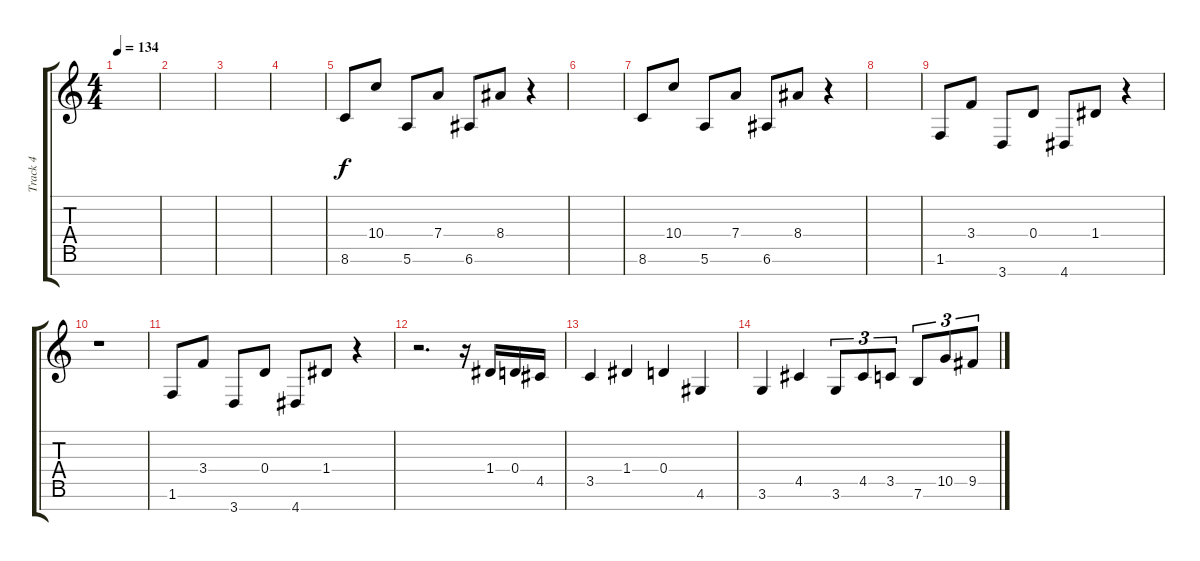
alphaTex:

\track ("Track 4" "Track 4") {instrument slapbass2}
\staff {score tabs}
\tuning (E4 B3 G3 D3 A2 E2 B1) {hide}
\ts (4 4)
\tempo 134
\clef g2
\ks c
|
|
|
|
8.6.8 10.4.8 5.6.8 7.4.8 6.6.8 8.4.8 r.4 |
|
8.6.8 10.4.8 5.6.8 7.4.8 6.6.8 8.4.8 r.4 |
|
1.6.8 3.4.8 3.7.8 0.4.8 4.7.8 1.4.8 r.4 |
r.1 |
1.6.8 3.4.8 3.7.8 0.4.8 4.7.8 1.4.8 r.4 |
r.2{d} r.16 1.4.16 0.4.16 4.5.16 |
3.5.4 1.4.4 0.4.4 4.6.4 |
3.6.4 4.5.4 3.6.8{tu (3 2)} 4.5.8{tu (3 2)} 3.5.8{tu (3 2)} 7.6.8{tu (3 2)} 10.5.8{tu (3 2)} 9.5.8{tu (3 2)}
